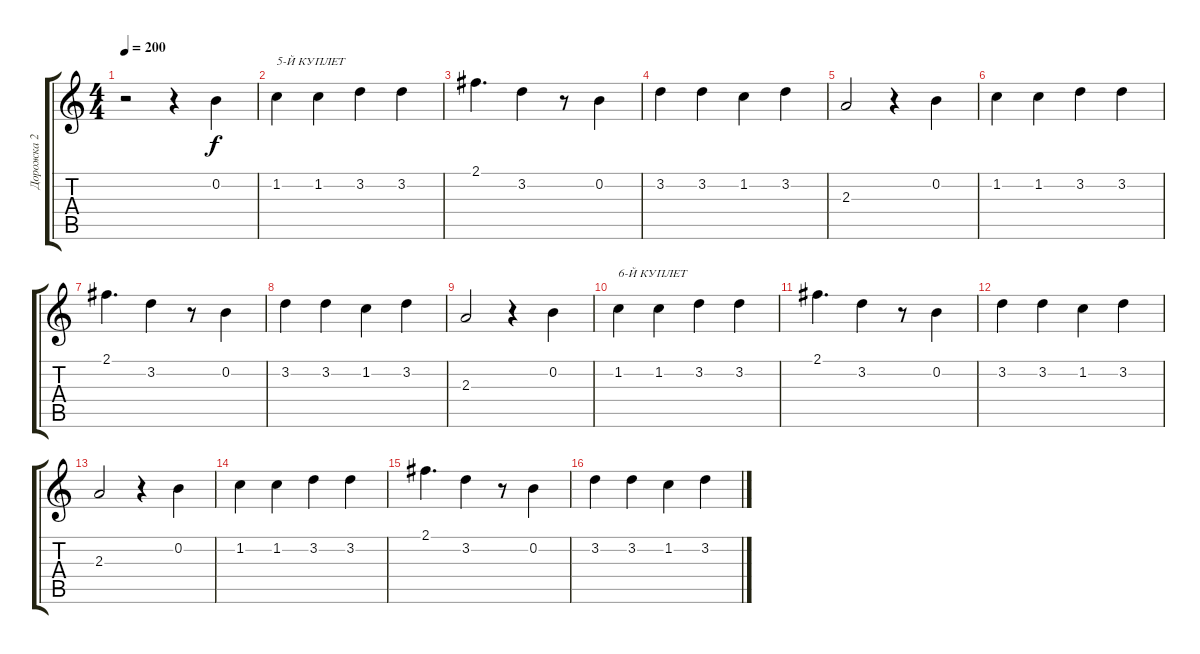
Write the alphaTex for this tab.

\track ("Дорожка 2" "Дорожка 2") {instrument acousticguitarsteel}
\staff {score tabs}
\tuning (E4 B3 G3 D3 A2 E2) {hide}
\ts (4 4)
\tempo 200
\clef g2
\ks c
r.2{dy f} r.4 0.2.4 |
1.2.4{txt "5-Й КУПЛЕТ"} 1.2.4 3.2.4 3.2.4 |
2.1.4{d} 3.2.4 r.8 0.2.4 |
3.2.4 3.2.4 1.2.4 3.2.4 |
2.3.2 r.4 0.2.4 |
1.2.4 1.2.4 3.2.4 3.2.4 |
2.1.4{d} 3.2.4 r.8 0.2.4 |
3.2.4 3.2.4 1.2.4 3.2.4 |
2.3.2 r.4 0.2.4 |
1.2.4{txt "6-Й КУПЛЕТ"} 1.2.4 3.2.4 3.2.4 |
2.1.4{d} 3.2.4 r.8 0.2.4 |
3.2.4 3.2.4 1.2.4 3.2.4 |
2.3.2 r.4 0.2.4 |
1.2.4 1.2.4 3.2.4 3.2.4 |
2.1.4{d} 3.2.4 r.8 0.2.4 |
3.2.4 3.2.4 1.2.4 3.2.4
